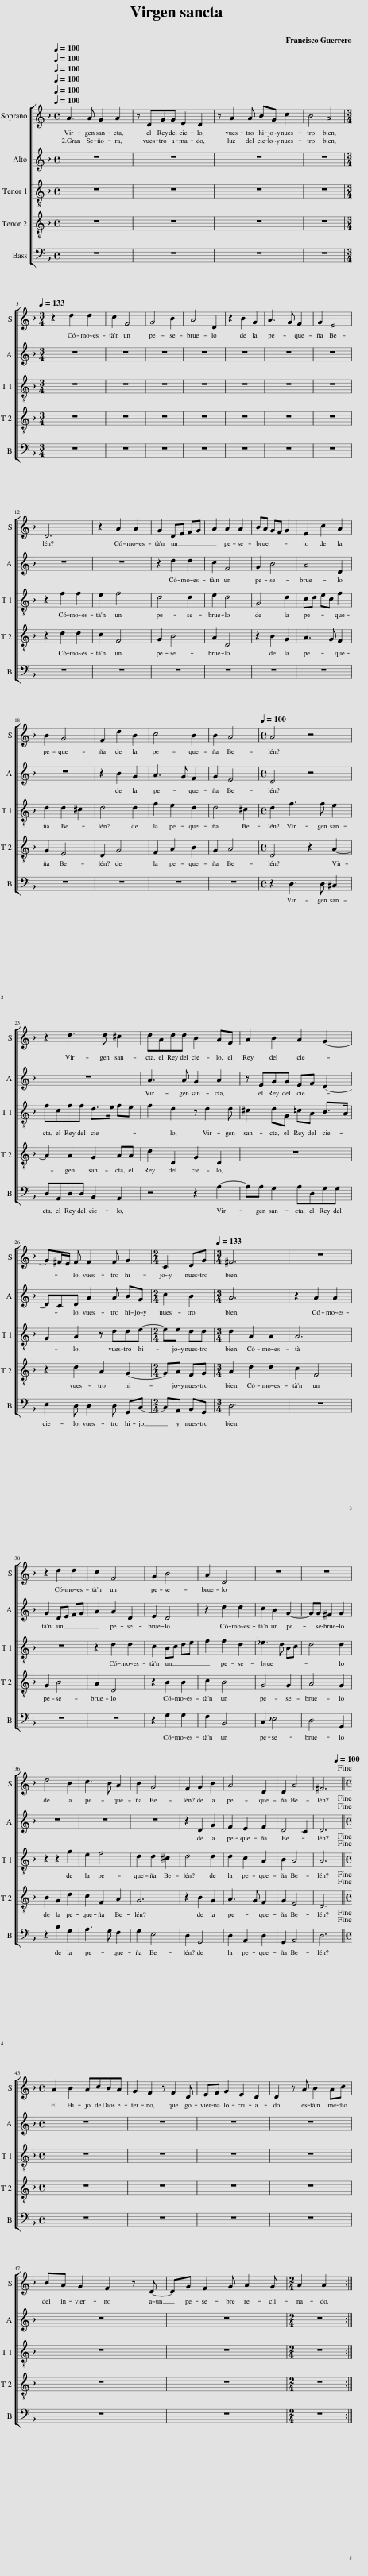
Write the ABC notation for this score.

X:1
%%score [ 1 2 [ 3 4 ] 5 ]
L:1/8
Q:1/4=100
M:4/4
I:linebreak $
K:F
V:1 treble
V:2 treble
V:3 treble-8
V:4 treble-8
V:5 bass
V:1
 A3 A G2 A2 | z DGG E2 D2 | z A2 A BG c2 | B4 A4 |$[M:3/4][Q:1/4=133] z2 d2 d2 | %5
 c2 F4 | G4 B2 | A4 D2 | z2 B2 G2 | A3 G F2 | %10
 G2 E4 |$ D6 | z2 A2 A2 | G2 DE FG | A2 A2 A2 | %15
 BA GF G2 | E2 c2 A2 |$ B2 G4 | F2 d2 B2 | c4 B2 | %20
 B2 A4 |[M:4/4][Q:1/4=100] A4 z4 |$ z2 d3 d ^c2 | dAdd B2 AF | A2 B2 A2 G2- |$ %25
 G^F/E/ F F2 F G2 |[M:2/4] C2 DG |[M:3/4][Q:1/4=133] ^F6 | z6 |$ z2 d2 d2 | %30
 c2 F4 | G2 B4 | A2 D4 | z6 | z6 |$ %35
 d4 B2 | c3 B A2 | B2 G4 | F2 G2 B2 | A4 D2 | %40
 D2 A4 | ^F6[Q:1/4=100]!fine! ||$[M:4/4] A2 B2 AcBA | G2 F2 z F2 D | EF G2 E2 D2 | %45
 D2 z A B2 Ac |$ BA G2 F2 z D- | DG F2 G A2 G |[M:2/4] A2 A2 :| %49
V:2
 z8 | z8 | z8 | z8 |$[M:3/4] z6 | %5
 z6 | z6 | z6 | z6 | z6 | %10
 z6 |$ z6 | z6 | z2 d2 d2 | c2 F4 | %15
 G2 B4 | A4 D2 |$ z6 | z2 B2 G2 | A3 G F2 | %20
 G2 E4 |[M:4/4] D4 z4 |$ z8 | A3 A G2 A2 | z EGG EF D2- |$ %25
 DCD A2 A BG |[M:2/4] c2 B2 |[M:3/4] A6 | z2 A2 A2 |$ G2 DE FG | %30
 A2 A2 D2 | E2 D4 | z2 d2 d2 | c2 B2 G2- | GG ^F2 G2 |$ %35
 z6 | z6 | z6 | z2 D2 G2 | F2 E2 F2 | %40
 D4 C2 | D6 ||$[M:4/4] z8 | z8 | z8 | %45
 z8 |$ z8 | z8 |[M:2/4] z4 :| %49
V:3
 z8 | z8 | z8 | z8 |$[M:3/4] z6 | %5
 z6 | z6 | z6 | z6 | z6 | %10
 z6 |$ z2 f2 f2 | e2 f4 | d4 d2 | e2 d4 | %15
 G4 d2 | cd ec f2 |$ d2 d2 ^c2 | d4 d2 | f2 e2 d2 | %20
 d4 ^c2 |[M:4/4] d2 f3 f e2 |$ fcff d>e fe | f2 d2 z d2 d | ^c2 dG =cA B>A |$ %25
 G2 A2 z dde- |[M:2/4] ee dd |[M:3/4] d2 A2 A2 | A6 |$ z6 | %30
 z2 d2 d2 | c2 Bc de | f2 f2 d2 | _e3 d Bc | d4 d2 |$ %35
 z2 z2 g2 | e2 f4 | d2 d2 ^c2 | d4 d2 | d2 c2 A2 | %40
 B2 A4 | A6 ||$[M:4/4] z8 | z8 | z8 | %45
 z8 |$ z8 | z8 |[M:2/4] z4 :| %49
V:4
 z8 | z8 | z8 | z8 |$[M:3/4] z6 | %5
 z6 | z6 | z6 | z6 | z6 | %10
 z6 |$ z2 d2 d2 | c2 F4 | G2 B4 | A2 D4 | %15
 z2 B2 G2 | A3 G F2 |$ G2 E4 | D2 G4 | F2 A2 B2 | %20
 G2 A4 |[M:4/4] D4 z2 A2- |$ A2 A2 G2 AA | d2 D2 G2 D2 | z8 |$ %25
 z2 d2 A2 G2- |[M:2/4] GA FG |[M:3/4] A2 d2 d2 | c2 F4 |$ G2 B4 | %30
 A2 D4 | z2 B2 B2 | c2 B4 | G4 G2 | A4 G2 |$ %35
 B2 G2 d2 | c2 F2 A2 | G6 | z2 B2 G2 | A3 G F2 | %40
 G2 E4 | D6 ||$[M:4/4] z8 | z8 | z8 | %45
 z8 |$ z8 | z8 |[M:2/4] z4 :| %49
V:5
 z8 | z8 | z8 | z8 |$[M:3/4] z6 | %5
 z6 | z6 | z6 | z6 | z6 | %10
 z6 |$ z6 | z6 | z6 | z6 | %15
 z6 | z6 |$ z6 | z6 | z6 | %20
 z6 |[M:4/4] z2 D,3 D, ^C,2 |$ D,A,,D,D, B,,2 A,,2 | z4 z2 A,2- | A,A, G,2 A,D,G,G, |$ %25
 E,2 D, D,2 D, G,,C,- |[M:2/4] C,A,, B,,G,, |[M:3/4] D,6 | z6 |$ z6 | %30
 z6 | z2 G,2 G,2 | F,2 B,,4 | C,2 _E,4 | D,4 G,,2 |$ %35
 z2 B,2 G,2 | A,3 G, F,2 | G,2 E,4 | D,2 G,,4 | D,2 A,,2 D,2 | %40
 G,,2 A,,4 | D,6 ||$[M:4/4] z8 | z8 | z8 | %45
 z8 |$ z8 | z8 |[M:2/4] z4 :| %49
